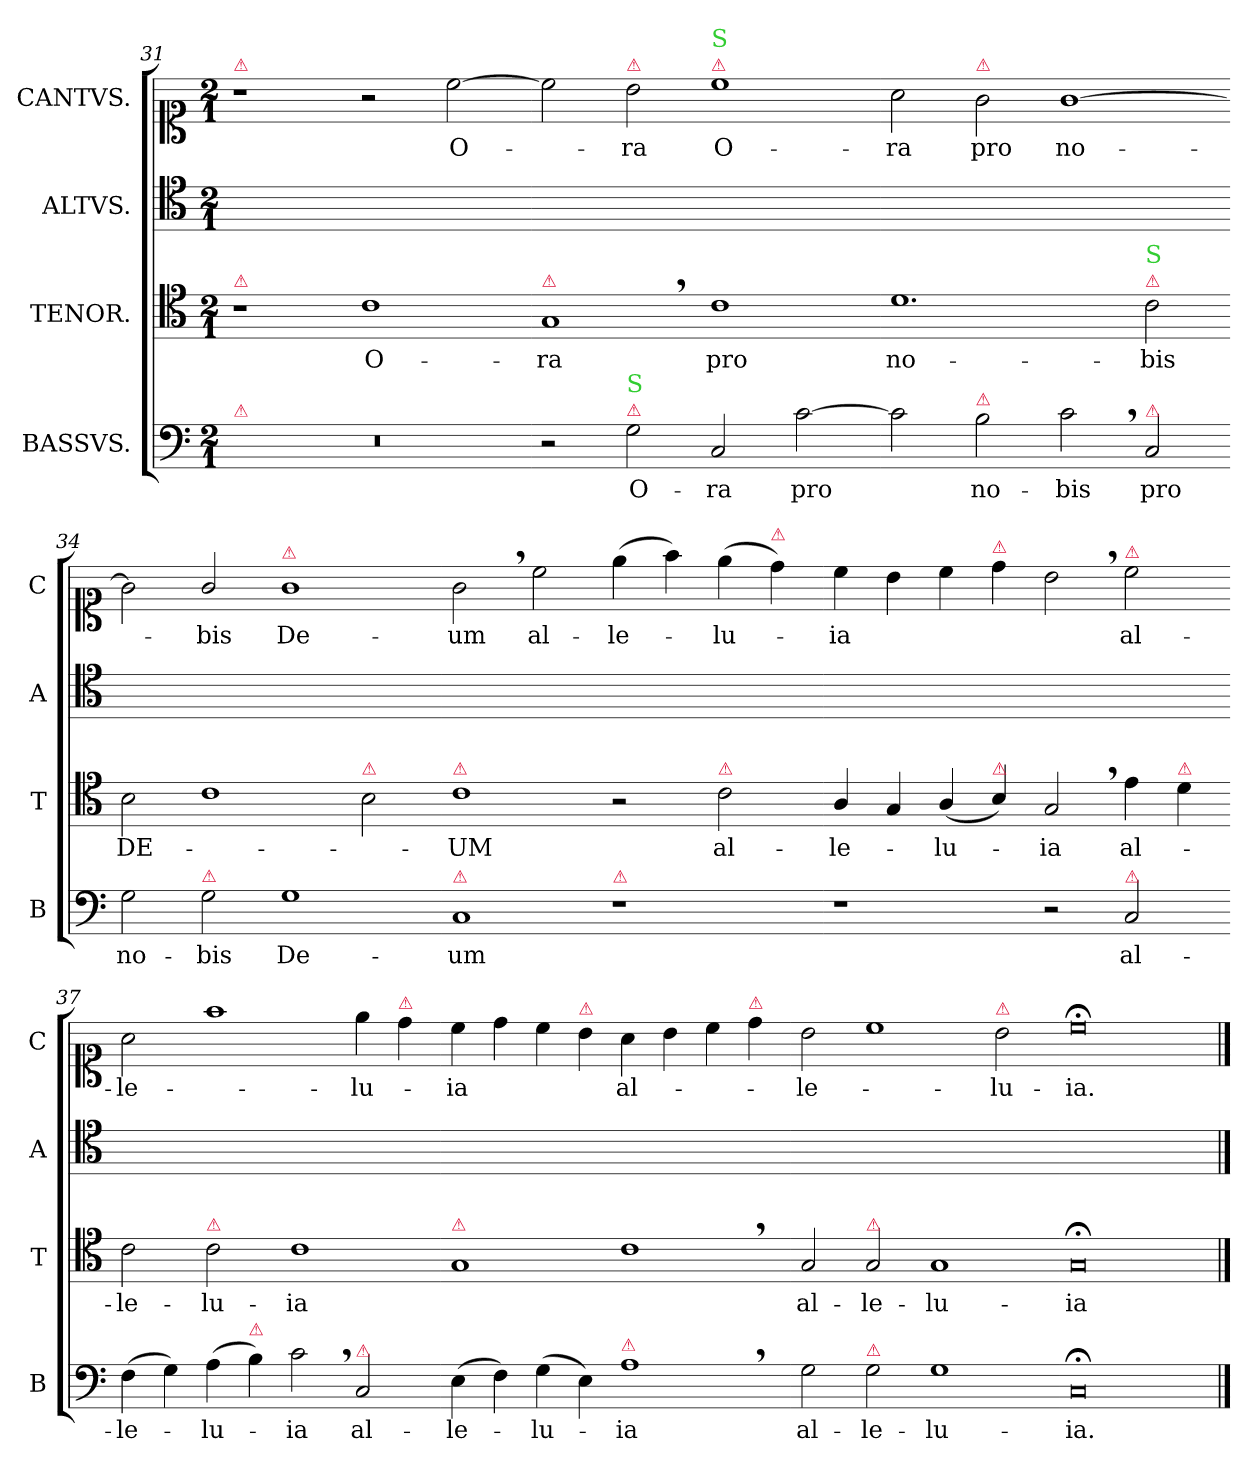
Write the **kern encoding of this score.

**kern	**text	**kern	**text	**kern	**kern	**text
*part4	*part4	*part3	*part3	*part2	*part1	*part1
*staff4	*staff4	*staff3	*staff3	*staff2	*staff1	*staff1
*I"BASSVS.	*	*I"TENOR.	*	*I"ALTVS.	*I"CANTVS.	*
*I'B	*	*I'T	*	*I'A	*I'C	*
*clefF4	*	*clefC4	*	*clefC4	*clefC1	*
*k[]	*	*k[]	*	*k[]	*k[]	*
*M2/1	*	*M2/1	*	*M2/1	*M2/1	*
=31	=31	=31	=31	=31	=31	=31
!	!	!	!	!	!LO:TX:a:color=crimson:t=⚠	!
!	!	!LO:TX:a:color=crimson:t=⚠	!	!	!	!
!LO:TX:a:color=crimson:t=⚠	!	!	!	!	!	!
0r	.	1r	.	0ryy	1r	.
.	.	1c	O-	.	2r	.
.	.	.	.	.	[2cc\	O-
=32-	=32-	=32-	=32-	=32-	=32-	=32-
!	!	!LO:TX:a:color=crimson:t=⚠	!	!	!	!
2r	.	1G,	-ra	0ryy	2cc\]	.
!	!	!	!	!	!LO:TX:a:color=crimson:t=⚠	!
!LO:TX:a:color=crimson:t=⚠	!	!	!	!	!	!
!LO:TX:a:color=limegreen:t=S	!	!	!	!	!	!
2G\	O-	.	.	.	2b\	-ra
!	!	!	!	!	!LO:TX:a:color=crimson:t=⚠	!
!	!	!	!	!	!LO:TX:a:color=limegreen:t=S	!
2C/	-ra	1c	pro	.	1cc	O-
[2c\	pro	.	.	.	.	.
=33-	=33-	=33-	=33-	=33-	=33-	=33-
2c\]	.	1.d	no-	0ryy	2a\	-ra
!	!	!	!	!	!LO:TX:a:color=crimson:t=⚠	!
!LO:TX:a:color=crimson:t=⚠	!	!	!	!	!	!
2B\	no-	.	.	.	2g\	pro
2c,\	-bis	.	.	.	[1g	no-
!	!	!LO:TX:a:color=crimson:t=⚠	!	!	!	!
!	!	!LO:TX:a:color=limegreen:t=S	!	!	!	!
!LO:TX:a:color=crimson:t=⚠	!	!	!	!	!	!
2C/	pro	2c\	-bis	.	.	.
=34-	=34-	=34-	=34-	=34-	=34-	=34-
2G\	no-	2B\	DE-	0ryy	2g]	.
!LO:TX:a:color=crimson:t=⚠	!	!	!	!	!	!
2G\	-bis	1c	.	.	2g/	-bis
!	!	!	!	!	!LO:TX:a:color=crimson:t=⚠	!
1G	De-	.	.	.	1g	De-
!	!	!LO:TX:a:color=crimson:t=⚠	!	!	!	!
.	.	2B\	.	.	.	.
=35-	=35-	=35-	=35-	=35-	=35-	=35-
!	!	!LO:TX:a:color=crimson:t=⚠	!	!	!	!
!LO:TX:a:color=crimson:t=⚠	!	!	!	!	!	!
1C	-um	1c	-UM	0ryy	2g,\	-um
.	.	.	.	.	2cc\	al-
!LO:TX:a:color=crimson:t=⚠	!	!	!	!	!	!
1r	.	2r	.	.	(>4ee\	-le-
.	.	.	.	.	4ff\)	.
!	!	!LO:TX:a:color=crimson:t=⚠	!	!	!	!
.	.	2c\	al-	.	(>4ee\	-lu-
!	!	!	!	!	!LO:TX:a:color=crimson:t=⚠	!
.	.	.	.	.	4dd\)	.
=36-	=36-	=36-	=36-	=36-	=36-	=36-
1r	.	4A/	-le-	0ryy	4cc\	-ia
.	.	4G/	.	.	4b\	.
.	.	(<4A/	-lu-	.	4cc\	.
!	!	!	!	!	!LO:TX:a:color=crimson:t=⚠	!
!	!	!LO:TX:a:color=crimson:t=⚠	!	!	!	!
.	.	4B/)	.	.	4dd\	.
2r	.	2G,/	-ia	.	2b,\	.
!	!	!	!	!	!LO:TX:a:color=crimson:t=⚠	!
!LO:TX:a:color=crimson:t=⚠	!	!	!	!	!	!
2C/	al-	4e\	al-	.	2cc\	al-
!	!	!LO:TX:a:color=crimson:t=⚠	!	!	!	!
.	.	4d\	.	.	.	.
=37-	=37-	=37-	=37-	=37-	=37-	=37-
(>4F\	-le-	2c\	-le-	0ryy	2a\	-le-
4G\)	.	.	.	.	.	.
!	!	!LO:TX:a:color=crimson:t=⚠	!	!	!	!
(>4A\	-lu-	2c\	-lu-	.	1ff	.
!LO:TX:a:color=crimson:t=⚠	!	!	!	!	!	!
4B\)	.	.	.	.	.	.
2c,\	-ia	1c	-ia	.	.	.
!LO:TX:a:color=crimson:t=⚠	!	!	!	!	!	!
2C/	al-	.	.	.	4ee\	-lu-
!	!	!	!	!	!LO:TX:a:color=crimson:t=⚠	!
.	.	.	.	.	4dd\	.
=38-	=38-	=38-	=38-	=38-	=38-	=38-
!	!	!LO:TX:a:color=crimson:t=⚠	!	!	!	!
(>4E\	-le-	1G	.	0ryy	4cc\	-ia
4F\)	.	.	.	.	4dd\	.
(>4G\	-lu-	.	.	.	4cc\	.
!	!	!	!	!	!LO:TX:a:color=crimson:t=⚠	!
4E\)	.	.	.	.	4b\	.
!LO:TX:a:color=crimson:t=⚠	!	!	!	!	!	!
1A,	-ia	1c,	.	.	4a\	al-
.	.	.	.	.	4b\	.
.	.	.	.	.	4cc\	.
!	!	!	!	!	!LO:TX:a:color=crimson:t=⚠	!
.	.	.	.	.	4dd\	.
=39-	=39-	=39-	=39-	=39-	=39-	=39-
2G\	al-	2G/	al-	0ryy	2b\	-le-
!	!	!LO:TX:a:color=crimson:t=⚠	!	!	!	!
!LO:TX:a:color=crimson:t=⚠	!	!	!	!	!	!
2G\	-le-	2G/	-le-	.	1cc	.
1G	-lu-	1G	-lu-	.	.	.
!	!	!	!	!	!LO:TX:a:color=crimson:t=⚠	!
.	.	.	.	.	2b\	-lu-
=40-	=40-	=40-	=40-	=40-	=40-	=40-
0C;<	-ia.	0G;<	-ia	0ryy	0cc;<	-ia.
==	==	==	==	==	==	==
*-	*-	*-	*-	*-	*-	*-
